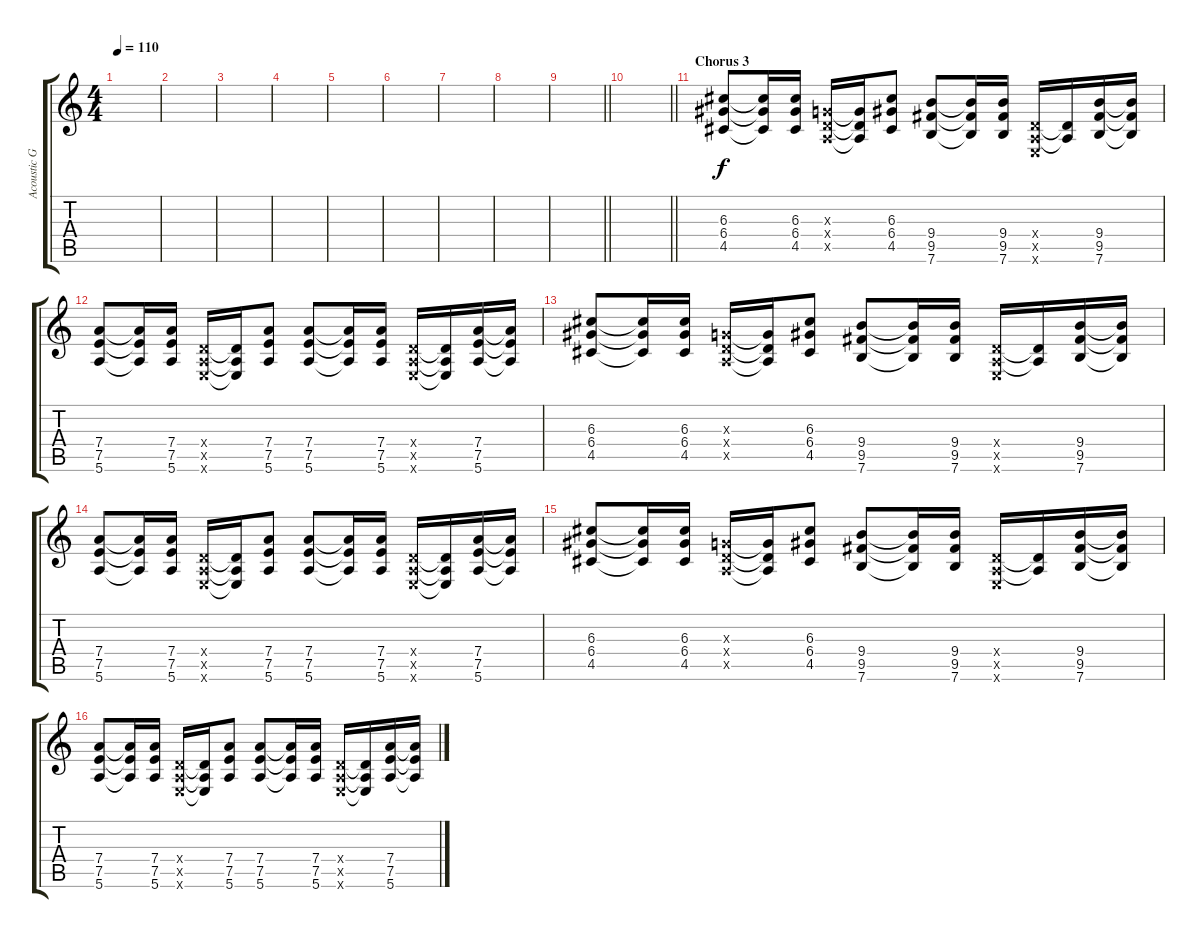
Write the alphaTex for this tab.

\track ("Acoustic Guitar" "Acoustic G") {instrument acousticguitarsteel}
\staff {score tabs}
\tuning (E4 B3 G3 D3 A2 E2) {hide}
\ts (4 4)
\tempo 110
\clef g2
\ks c
|
|
|
|
|
|
|
|
\barLineRight lightlight
|
\barLineRight lightlight
|
\section ("" "Chorus 3")
(6.3 6.4 4.5).8 (6.3{t} 6.4{t} 4.5{t}).16 (6.3 6.4 4.5).16 (0.3{x} 0.4{x} 0.5{x}).16 (0.3{t} 0.4{t} 0.5{t}).16 (6.3 6.4 4.5).8 (9.4 9.5 7.6).8 (9.4{t} 9.5{t} 7.6{t}).16 (9.4 9.5 7.6).16 (0.4{x} 0.5{x} 0.6{x}).16 (0.4{t} 0.5{t}).16 (9.4 9.5 7.6).16 (9.4{t} 9.5{t} 7.6{t}).16 |
(7.4 7.5 5.6).8 (7.4{t} 7.5{t} 5.6{t}).16 (7.4 7.5 5.6).16 (0.4{x} 0.5{x} 0.6{x}).16 (0.4{t} 0.5{t} 0.6{t}).16 (7.4 7.5 5.6).8 (7.4 7.5 5.6).8 (7.4{t} 7.5{t} 5.6{t}).16 (7.4 7.5 5.6).16 (0.4{x} 0.5{x} 0.6{x}).16 (0.4{t} 0.5{t} 0.6{t}).16 (7.4 7.5 5.6).16 (7.4{t} 7.5{t} 5.6{t}).16 |
(6.3 6.4 4.5).8 (6.3{t} 6.4{t} 4.5{t}).16 (6.3 6.4 4.5).16 (0.3{x} 0.4{x} 0.5{x}).16 (0.3{t} 0.4{t} 0.5{t}).16 (6.3 6.4 4.5).8 (9.4 9.5 7.6).8 (9.4{t} 9.5{t} 7.6{t}).16 (9.4 9.5 7.6).16 (0.4{x} 0.5{x} 0.6{x}).16 (0.4{t} 0.5{t}).16 (9.4 9.5 7.6).16 (9.4{t} 9.5{t} 7.6{t}).16 |
(7.4 7.5 5.6).8 (7.4{t} 7.5{t} 5.6{t}).16 (7.4 7.5 5.6).16 (0.4{x} 0.5{x} 0.6{x}).16 (0.4{t} 0.5{t} 0.6{t}).16 (7.4 7.5 5.6).8 (7.4 7.5 5.6).8 (7.4{t} 7.5{t} 5.6{t}).16 (7.4 7.5 5.6).16 (0.4{x} 0.5{x} 0.6{x}).16 (0.4{t} 0.5{t} 0.6{t}).16 (7.4 7.5 5.6).16 (7.4{t} 7.5{t} 5.6{t}).16 |
(6.3 6.4 4.5).8 (6.3{t} 6.4{t} 4.5{t}).16 (6.3 6.4 4.5).16 (0.3{x} 0.4{x} 0.5{x}).16 (0.3{t} 0.4{t} 0.5{t}).16 (6.3 6.4 4.5).8 (9.4 9.5 7.6).8 (9.4{t} 9.5{t} 7.6{t}).16 (9.4 9.5 7.6).16 (0.4{x} 0.5{x} 0.6{x}).16 (0.4{t} 0.5{t}).16 (9.4 9.5 7.6).16 (9.4{t} 9.5{t} 7.6{t}).16 |
(7.4 7.5 5.6).8 (7.4{t} 7.5{t} 5.6{t}).16 (7.4 7.5 5.6).16 (0.4{x} 0.5{x} 0.6{x}).16 (0.4{t} 0.5{t} 0.6{t}).16 (7.4 7.5 5.6).8 (7.4 7.5 5.6).8 (7.4{t} 7.5{t} 5.6{t}).16 (7.4 7.5 5.6).16 (0.4{x} 0.5{x} 0.6{x}).16 (0.4{t} 0.5{t} 0.6{t}).16 (7.4 7.5 5.6).16 (7.4{t} 7.5{t} 5.6{t}).16
